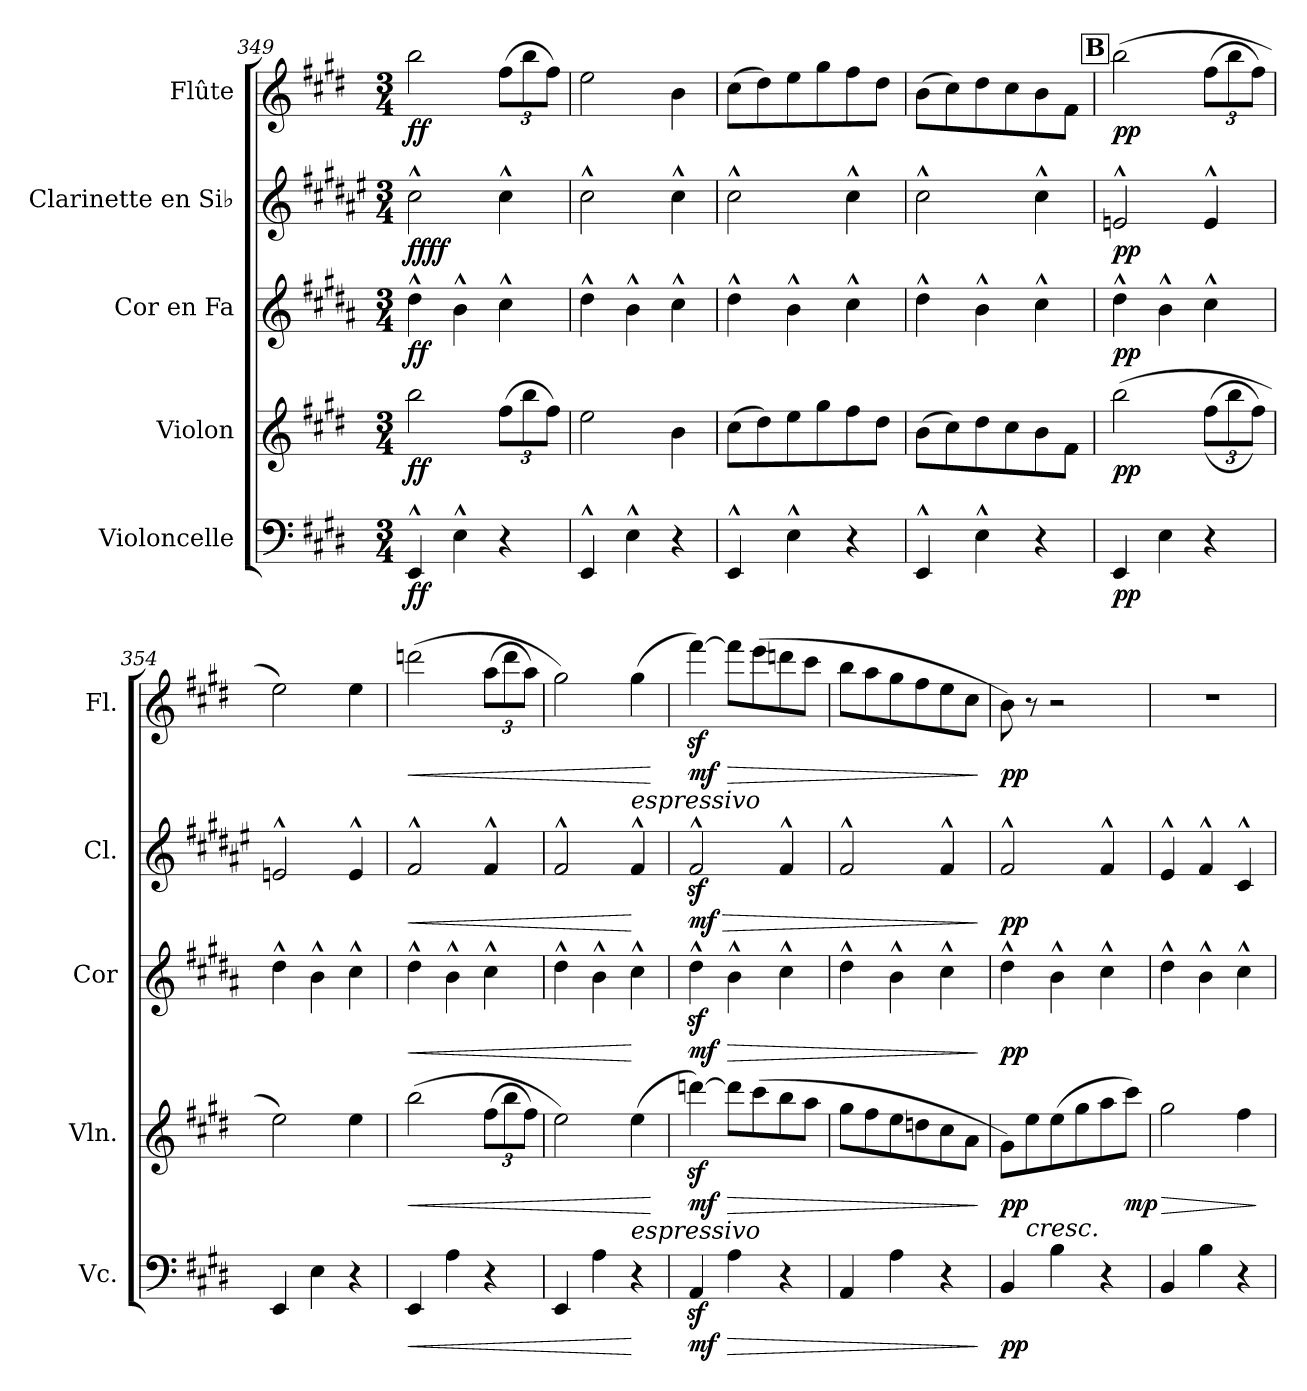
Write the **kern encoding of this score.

**kern	**dynam	**kern	**dynam	**kern	**dynam	**kern	**dynam	**kern	**dynam
*part5	*part5	*part4	*part4	*part3	*part3	*part2	*part2	*part1	*part1
*staff5	*staff5	*staff4	*staff4	*staff3	*staff3	*staff2	*staff2	*staff1	*staff1
*I"Violoncelle	*	*I"Violon	*	*I"Cor en Fa	*	*I"Clarinette en Si♭	*	*I"Flûte	*
*I'Vc.	*	*I'Vln.	*	*I'Cor	*	*I'Cl.	*	*I'Fl.	*
!!LO:PB:g=z
*clefF4	*	*clefG2	*	*clefG2	*	*clefG2	*	*clefG2	*
*	*	*	*	*ITrd4c7	*	*ITrd1c2	*	*	*
*k[f#c#g#d#]	*	*k[f#c#g#d#]	*	*k[f#c#g#d#]	*	*k[f#c#g#d#]	*	*k[f#c#g#d#]	*
*M3/4	*	*M3/4	*	*M3/4	*	*M3/4	*	*M3/4	*
=349	=349	=349	=349	=349	=349	=349	=349	=349	=349
!	!LO:DY:b	!	!LO:DY:b	!	!LO:DY:b	!	!LO:DY:b	!	!
!	!	!	!	!	!	!	!LO:DY:n=1:b	!	!LO:DY:b
4EE^^/	ff	2bb\	ff	4g#^^\	ff	2b^^\	ff ff	2bb\	ff
4E^^\	.	.	.	4e^^\	.	.	.	.	.
*	*	*Xbrackettup	*	*	*	*	*	*Xbrackettup	*
4r	.	(>12ff#\L	.	4f#^^\	.	4b^^\	.	(>12ff#\L	.
.	.	12bb\	.	.	.	.	.	12bb\	.
.	.	12ff#\J)	.	.	.	.	.	12ff#\J)	.
=350	=350	=350	=350	=350	=350	=350	=350	=350	=350
4EE^^/	.	2ee\	.	4g#^^\	.	2b^^\	.	2ee\	.
4E^^\	.	.	.	4e^^\	.	.	.	.	.
4r	.	4b\	.	4f#^^\	.	4b^^\	.	4b\	.
=351	=351	=351	=351	=351	=351	=351	=351	=351	=351
4EE^^/	.	(>8cc#\L	.	4g#^^\	.	2b^^\	.	(>8cc#\L	.
.	.	8dd#\)	.	.	.	.	.	8dd#\)	.
4E^^\	.	8ee\	.	4e^^\	.	.	.	8ee\	.
.	.	8gg#\	.	.	.	.	.	8gg#\	.
4r	.	8ff#\	.	4f#^^\	.	4b^^\	.	8ff#\	.
.	.	8dd#\J	.	.	.	.	.	8dd#\J	.
=352	=352	=352	=352	=352	=352	=352	=352	=352	=352
4EE^^/	.	(>8b\L	.	4g#^^\	.	2b^^\	.	(>8b\L	.
.	.	8cc#\)	.	.	.	.	.	8cc#\)	.
4E^^\	.	8dd#\	.	4e^^\	.	.	.	8dd#\	.
.	.	8cc#\	.	.	.	.	.	8cc#\	.
4r	.	8b\	.	4f#^^\	.	4b^^\	.	8b\	.
.	.	8f#\J	.	.	.	.	.	8f#\J	.
!!LO:REH:place=s1:a:B:fs=14:t=B
=353	=353	=353	=353	=353	=353	=353	=353	=353	=353
!	!LO:DY:b	!	!LO:DY:b	!	!LO:DY:b	!	!LO:DY:b	!	!LO:DY:b
4EE/	pp	(>2bb\	pp	4g#^^\	pp	2dn^^/	pp	(>2bb\	pp
4E\	.	.	.	4e^^\	.	.	.	.	.
4r	.	(>(>12ff#\L	.	4f#^^\	.	4d^^/	.	(>12ff#\L	.
.	.	12bb\	.	.	.	.	.	12bb\	.
.	.	12ff#\J))	.	.	.	.	.	12ff#\J)	.
=354	=354	=354	=354	=354	=354	=354	=354	=354	=354
4EE/	.	2ee\)	.	4g#^^\	.	2dn^^/	.	2ee\)	.
4E\	.	.	.	4e^^\	.	.	.	.	.
4r	.	4ee\	.	4f#^^\	.	4d^^/	.	4ee\	.
=355	=355	=355	=355	=355	=355	=355	=355	=355	=355
!	!LO:HP:b	!	!LO:HP:b	!	!LO:HP:b	!	!LO:HP:b	!	!LO:HP:b
4EE/	<	(>2bb\	<	4g#^^\	<	2e^^/	<	(>2dddn\	<
4A\	.	.	.	4e^^\	.	.	.	.	.
4r	.	(>12ff#\L	.	4f#^^\	.	4e^^/	.	(>12aa\L	.
.	.	12bb\	.	.	.	.	.	12ddd\	.
.	.	12ff#\J)	.	.	.	.	.	12aa\J)	.
=356	=356	=356	=356	=356	=356	=356	=356	=356	=356
4EE/	.	2ee\)	.	4g#^^\	.	2e^^/	.	2gg#\)	.
4A\	.	.	.	4e^^\	.	.	.	.	.
!	!	!	!	!	!	!	!	!LO:TX:b:i:t=espressivo	!
!	!	!LO:TX:b:i:t=espressivo	!	!	!	!	!	!	!
4r	[	(>4ee\	.	4f#^^\	[	4e^^/	[	(>4gg#\	.
.	.	.	[	.	.	.	.	.	[
=357	=357	=357	=357	=357	=357	=357	=357	=357	=357
!	!LO:DY:b	!	!LO:DY:b	!	!LO:DY:b	!	!LO:HP:b	!	!
!	!	!	!	!	!	!	!LO:DY:n=1:b	!	!LO:DY:b
4AAz</	mf	[4dddnz<\)	mf	4g#z<^^\	mf	2ez<^^/	> mf	[4fff#z<\)	mf
!	!LO:HP:b	!	!LO:HP:b	!	!LO:HP:b	!	!	!	!LO:HP:b
4A\	>	8ddd\L]	>	4e^^\	>	.	.	8fff#\L]	>
.	.	(>8ccc#\	.	.	.	.	.	(>8eee\	.
4r	.	8bb\	.	4f#^^\	.	4e^^/	.	8dddn\	.
.	.	8aa\J	.	.	.	.	.	8ccc#\J	.
=358	=358	=358	=358	=358	=358	=358	=358	=358	=358
4AA/	.	8gg#\L	.	4g#^^\	.	2e^^/	.	8bb\L	.
.	.	8ff#\	.	.	.	.	.	8aa\	.
4A\	.	8ee\	.	4e^^\	.	.	.	8gg#\	.
.	.	8ddn\	.	.	.	.	.	8ff#\	.
4r	.	8cc#\	.	4f#^^\	.	4e^^/	.	8ee\	.
.	.	8a\J	.	.	.	.	.	8cc#\J	.
.	]	.	]	.	]	.	]	.	]
!!LO:LB:g=z
=359	=359	=359	=359	=359	=359	=359	=359	=359	=359
!	!LO:DY:b	!	!LO:DY:b	!	!LO:DY:b	!	!LO:DY:b	!	!LO:DY:b
4BB/	pp	8g#\L)	pp	4g#^^\	pp	2e^^/	pp	8b\)	pp
!	!	!	!LO:HP:b	!	!	!	!	!	!
.	.	8ee\	<	.	.	.	.	8r	.
4B\	.	(>8ee\	.	4e^^\	.	.	.	2r	.
.	.	8gg#\	.	.	.	.	.	.	.
4r	.	8aa\	.	4f#^^\	.	4e^^/	.	.	.
!	!	!	!LO:DY:b	!	!	!	!	!	!
.	.	8ccc#\J)	mp	.	.	.	.	.	.
.	.	.	[	.	.	.	.	.	.
=360	=360	=360	=360	=360	=360	=360	=360	=360	=360
!	!	!	!LO:HP:b	!	!	!	!	!	!
4BB/	.	2gg#\	>	4g#^^\	.	4d#^^/	.	2.r	.
4B\	.	.	.	4e^^\	.	4e^^/	.	.	.
4r	.	4ff#\	.	4f#^^\	.	4B^^/	.	.	.
.	.	.	]	.	.	.	.	.	.
=	=	=	=	=	=	=	=	=	=
*-	*-	*-	*-	*-	*-	*-	*-	*-	*-
